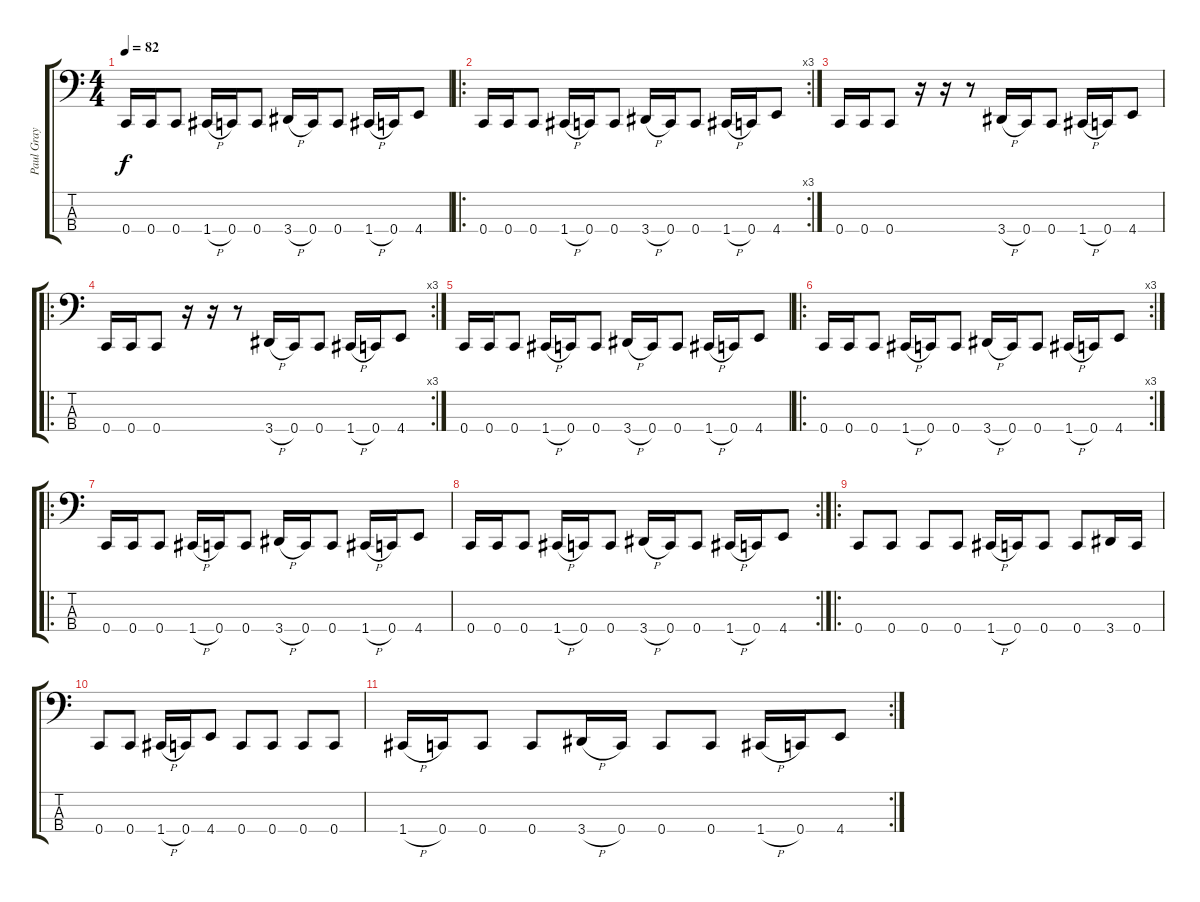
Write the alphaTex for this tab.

\track ("Paul Gray" "Paul Gray") {instrument electricbasspick}
\staff {score tabs}
\tuning (F2 C2 G1 C1) {hide}
\ts (4 4)
\tempo 82
\clef f4
\ks c
0.4.16{dy f} 0.4.16 0.4.8 1.4{h}.16 0.4.16 0.4.8 3.4{h}.16 0.4.16 0.4.8 1.4{h}.16 0.4.16 4.4.8 |
\ro
\rc 3
0.4.16 0.4.16 0.4.8 1.4{h}.16 0.4.16 0.4.8 3.4{h}.16 0.4.16 0.4.8 1.4{h}.16 0.4.16 4.4.8 |
0.4.16 0.4.16 0.4.8 r.16 r.16 r.8 3.4{h}.16 0.4.16 0.4.8 1.4{h}.16 0.4.16 4.4.8 |
\ro
\rc 3
0.4.16 0.4.16 0.4.8 r.16 r.16 r.8 3.4{h}.16 0.4.16 0.4.8 1.4{h}.16 0.4.16 4.4.8 |
0.4.16 0.4.16 0.4.8 1.4{h}.16 0.4.16 0.4.8 3.4{h}.16 0.4.16 0.4.8 1.4{h}.16 0.4.16 4.4.8 |
\ro
\rc 3
0.4.16 0.4.16 0.4.8 1.4{h}.16 0.4.16 0.4.8 3.4{h}.16 0.4.16 0.4.8 1.4{h}.16 0.4.16 4.4.8 |
\ro
0.4.16 0.4.16 0.4.8 1.4{h}.16 0.4.16 0.4.8 3.4{h}.16 0.4.16 0.4.8 1.4{h}.16 0.4.16 4.4.8 |
\rc 2
0.4.16 0.4.16 0.4.8 1.4{h}.16 0.4.16 0.4.8 3.4{h}.16 0.4.16 0.4.8 1.4{h}.16 0.4.16 4.4.8 |
\ro
0.4.8 0.4.8 0.4.8 0.4.8 1.4{h}.16 0.4.16 0.4.8 0.4.8 3.4.16 0.4.16 |
0.4.8 0.4.8 1.4{h}.16 0.4.16 4.4.8 0.4.8 0.4.8 0.4.8 0.4.8 |
\rc 2
1.4{h}.16 0.4.16 0.4.8 0.4.8 3.4{h}.16 0.4.16 0.4.8 0.4.8 1.4{h}.16 0.4.16 4.4.8
